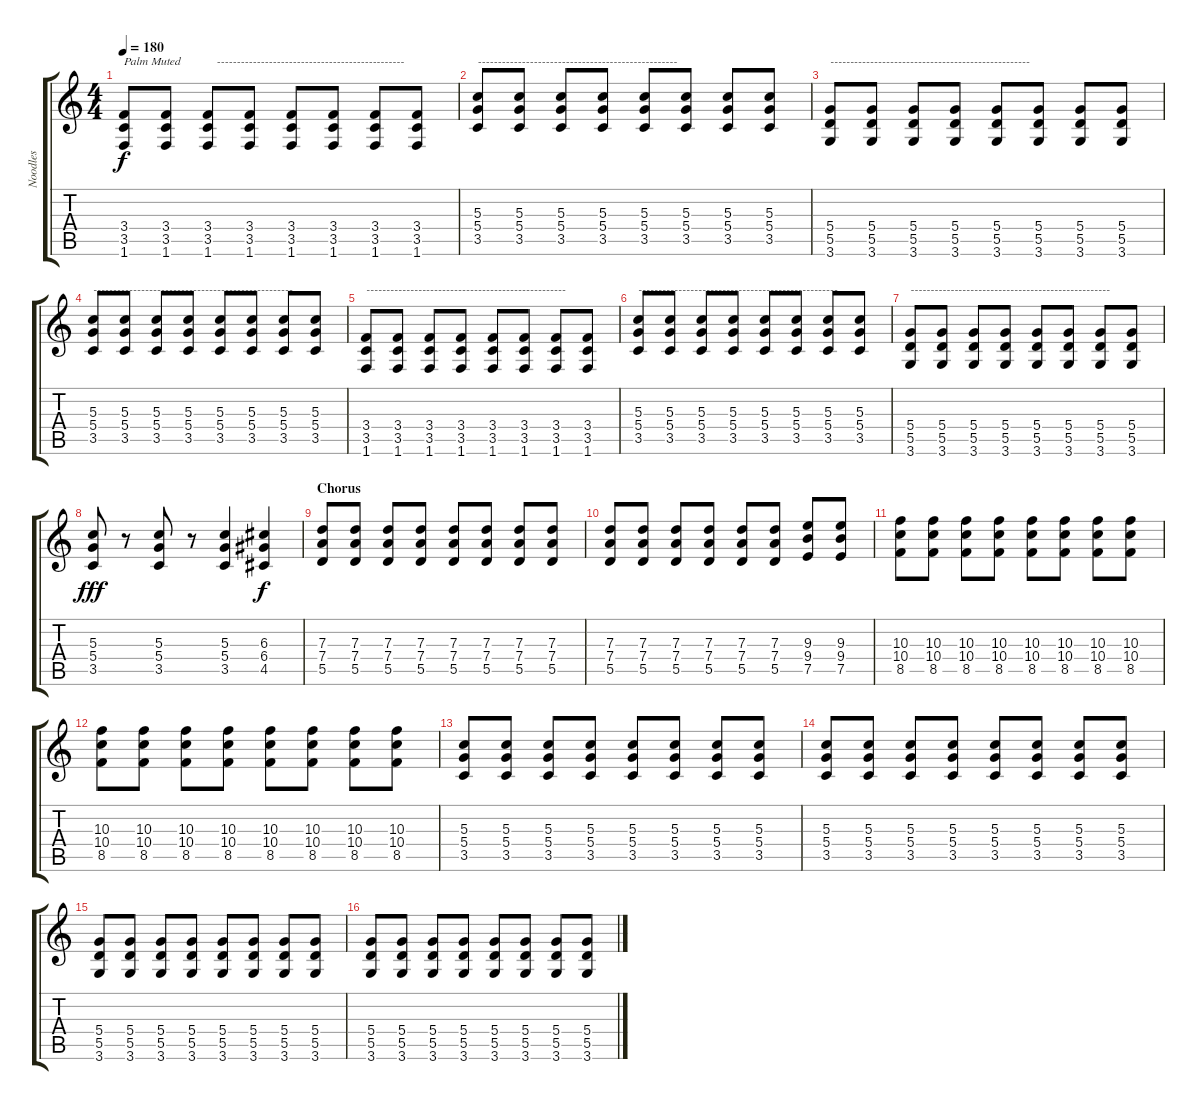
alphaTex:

\track ("Noodles" "Noodles") {instrument distortionguitar}
\staff {score tabs}
\tuning (E4 B3 G3 D3 A2 E2) {hide}
\ts (4 4)
\tempo 180
\clef g2
\ks c
(3.4 3.5 1.6).8{txt "Palm Muted" dy f} (3.4 3.5 1.6).8 (3.4 3.5 1.6).8{txt "   -----------------------------------------------"} (3.4 3.5 1.6).8 (3.4 3.5 1.6).8 (3.4 3.5 1.6).8 (3.4 3.5 1.6).8 (3.4 3.5 1.6).8 |
(5.3 5.4 3.5).8{txt "--------------------------------------------------"} (5.3 5.4 3.5).8 (5.3 5.4 3.5).8 (5.3 5.4 3.5).8 (5.3 5.4 3.5).8 (5.3 5.4 3.5).8 (5.3 5.4 3.5).8 (5.3 5.4 3.5).8 |
(5.4 5.5 3.6).8{txt "--------------------------------------------------"} (5.4 5.5 3.6).8 (5.4 5.5 3.6).8 (5.4 5.5 3.6).8 (5.4 5.5 3.6).8 (5.4 5.5 3.6).8 (5.4 5.5 3.6).8 (5.4 5.5 3.6).8 |
(5.3 5.4 3.5).8{txt "--------------------------------------------------"} (5.3 5.4 3.5).8 (5.3 5.4 3.5).8 (5.3 5.4 3.5).8 (5.3 5.4 3.5).8 (5.3 5.4 3.5).8 (5.3 5.4 3.5).8 (5.3 5.4 3.5).8 |
(3.4 3.5 1.6).8{txt "--------------------------------------------------"} (3.4 3.5 1.6).8 (3.4 3.5 1.6).8 (3.4 3.5 1.6).8 (3.4 3.5 1.6).8 (3.4 3.5 1.6).8 (3.4 3.5 1.6).8 (3.4 3.5 1.6).8 |
(5.3 5.4 3.5).8{txt "--------------------------------------------------"} (5.3 5.4 3.5).8 (5.3 5.4 3.5).8 (5.3 5.4 3.5).8 (5.3 5.4 3.5).8 (5.3 5.4 3.5).8 (5.3 5.4 3.5).8 (5.3 5.4 3.5).8 |
(5.4 5.5 3.6).8{txt "--------------------------------------------------"} (5.4 5.5 3.6).8 (5.4 5.5 3.6).8 (5.4 5.5 3.6).8 (5.4 5.5 3.6).8 (5.4 5.5 3.6).8 (5.4 5.5 3.6).8 (5.4 5.5 3.6).8 |
(5.3 5.4 3.5).8{dy fff} r.8 (5.3 5.4 3.5).8 r.8 (5.3 5.4 3.5).4 (6.3 6.4 4.5).4{dy f} |
\section ("" "Chorus")
(7.3 7.4 5.5).8 (7.3 7.4 5.5).8 (7.3 7.4 5.5).8 (7.3 7.4 5.5).8 (7.3 7.4 5.5).8 (7.3 7.4 5.5).8 (7.3 7.4 5.5).8 (7.3 7.4 5.5).8 |
(7.3 7.4 5.5).8 (7.3 7.4 5.5).8 (7.3 7.4 5.5).8 (7.3 7.4 5.5).8 (7.3 7.4 5.5).8 (7.3 7.4 5.5).8 (9.3 9.4 7.5).8 (9.3 9.4 7.5).8 |
(10.3 10.4 8.5).8 (10.3 10.4 8.5).8 (10.3 10.4 8.5).8 (10.3 10.4 8.5).8 (10.3 10.4 8.5).8 (10.3 10.4 8.5).8 (10.3 10.4 8.5).8 (10.3 10.4 8.5).8 |
(10.3 10.4 8.5).8 (10.3 10.4 8.5).8 (10.3 10.4 8.5).8 (10.3 10.4 8.5).8 (10.3 10.4 8.5).8 (10.3 10.4 8.5).8 (10.3 10.4 8.5).8 (10.3 10.4 8.5).8 |
(5.3 5.4 3.5).8 (5.3 5.4 3.5).8 (5.3 5.4 3.5).8 (5.3 5.4 3.5).8 (5.3 5.4 3.5).8 (5.3 5.4 3.5).8 (5.3 5.4 3.5).8 (5.3 5.4 3.5).8 |
(5.3 5.4 3.5).8 (5.3 5.4 3.5).8 (5.3 5.4 3.5).8 (5.3 5.4 3.5).8 (5.3 5.4 3.5).8 (5.3 5.4 3.5).8 (5.3 5.4 3.5).8 (5.3 5.4 3.5).8 |
(5.4 5.5 3.6).8 (5.4 5.5 3.6).8 (5.4 5.5 3.6).8 (5.4 5.5 3.6).8 (5.4 5.5 3.6).8 (5.4 5.5 3.6).8 (5.4 5.5 3.6).8 (5.4 5.5 3.6).8 |
(5.4 5.5 3.6).8 (5.4 5.5 3.6).8 (5.4 5.5 3.6).8 (5.4 5.5 3.6).8 (5.4 5.5 3.6).8 (5.4 5.5 3.6).8 (5.4 5.5 3.6).8 (5.4 5.5 3.6).8
